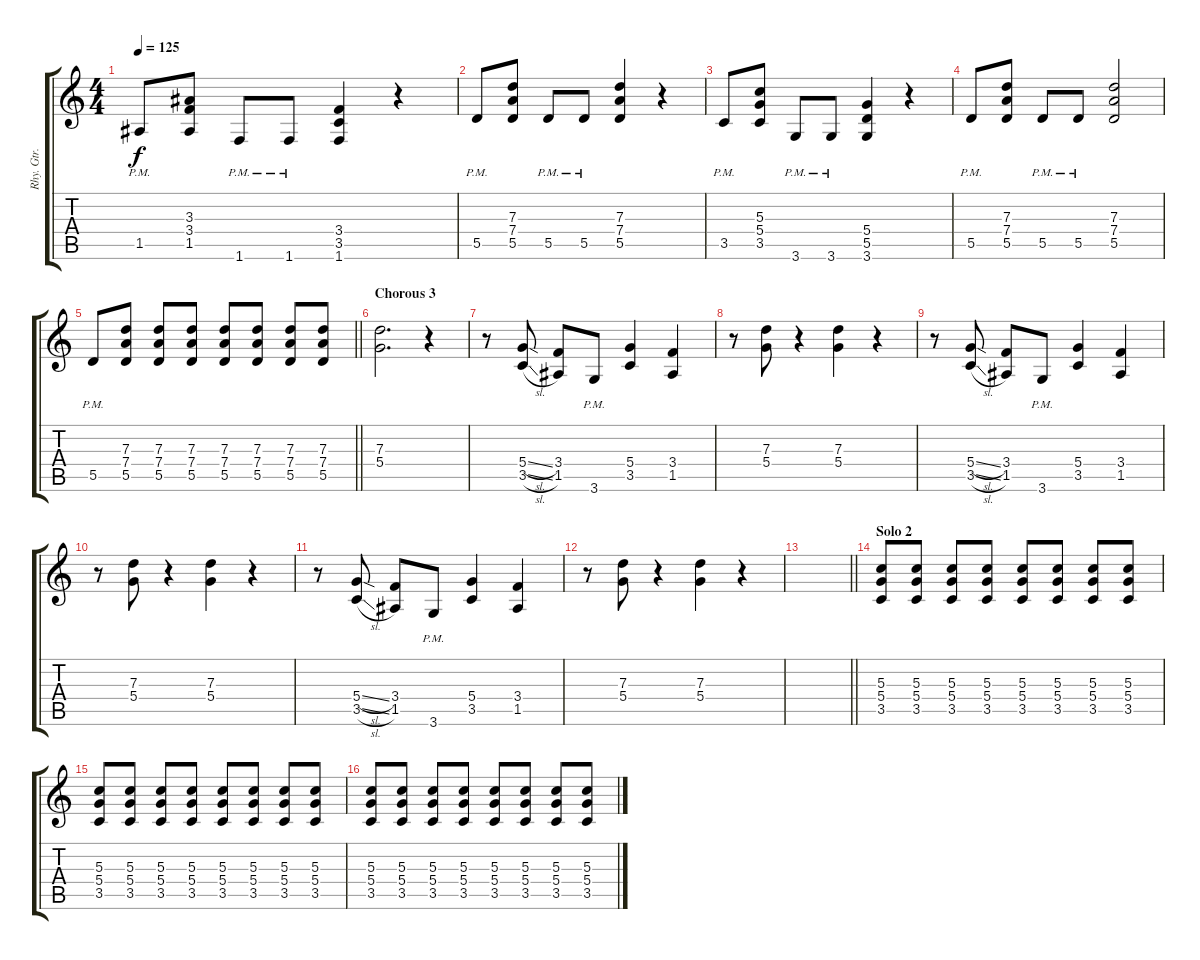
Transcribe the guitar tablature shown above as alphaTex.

\track ("Rhy. Gtr. 1" "Rhy. Gtr. ") {instrument overdrivenguitar}
\staff {score tabs}
\tuning (E4 B3 G3 D3 A2 E2) {hide}
\ts (4 4)
\tempo 125
\clef g2
\ks c
1.5{pm}.8{dy f} (3.3 3.4 1.5).8 1.6{pm}.8 1.6{pm}.8 (3.4 3.5 1.6).4 r.4 |
5.5{pm}.8 (7.3 7.4 5.5).8 5.5{pm}.8 5.5{pm}.8 (7.3 7.4 5.5).4 r.4 |
3.5{pm}.8 (5.3 5.4 3.5).8 3.6{pm}.8 3.6{pm}.8 (5.4 5.5 3.6).4 r.4 |
5.5{pm}.8 (7.3 7.4 5.5).8 5.5{pm}.8 5.5{pm}.8 (7.3 7.4 5.5).2 |
\barLineRight lightlight
5.5{pm}.8 (7.3 7.4 5.5).8 (7.3 7.4 5.5).8 (7.3 7.4 5.5).8 (7.3 7.4 5.5).8 (7.3 7.4 5.5).8 (7.3 7.4 5.5).8 (7.3 7.4 5.5).8 |
\section ("" "Chorous 3")
(7.3 5.4).2{d volume 6} r.4 |
r.8 (5.4{sl} 3.5{sl}).8 (3.4 1.5).8 3.6{pm}.8 (5.4 3.5).4 (3.4 1.5).4 |
r.8 (7.3 5.4).8 r.4 (7.3 5.4).4 r.4 |
r.8 (5.4{sl} 3.5{sl}).8 (3.4 1.5).8 3.6{pm}.8 (5.4 3.5).4 (3.4 1.5).4 |
r.8 (7.3 5.4).8 r.4 (7.3 5.4).4 r.4 |
r.8 (5.4{sl} 3.5{sl}).8 (3.4 1.5).8 3.6{pm}.8 (5.4 3.5).4 (3.4 1.5).4 |
r.8 (7.3 5.4).8 r.4 (7.3 5.4).4 r.4 |
\barLineRight lightlight
|
\section ("" "Solo 2")
(5.3 5.4 3.5).8 (5.3 5.4 3.5).8 (5.3 5.4 3.5).8 (5.3 5.4 3.5).8 (5.3 5.4 3.5).8 (5.3 5.4 3.5).8 (5.3 5.4 3.5).8 (5.3 5.4 3.5).8 |
(5.3 5.4 3.5).8 (5.3 5.4 3.5).8 (5.3 5.4 3.5).8 (5.3 5.4 3.5).8 (5.3 5.4 3.5).8 (5.3 5.4 3.5).8 (5.3 5.4 3.5).8 (5.3 5.4 3.5).8 |
(5.3 5.4 3.5).8 (5.3 5.4 3.5).8 (5.3 5.4 3.5).8 (5.3 5.4 3.5).8 (5.3 5.4 3.5).8 (5.3 5.4 3.5).8 (5.3 5.4 3.5).8 (5.3 5.4 3.5).8
